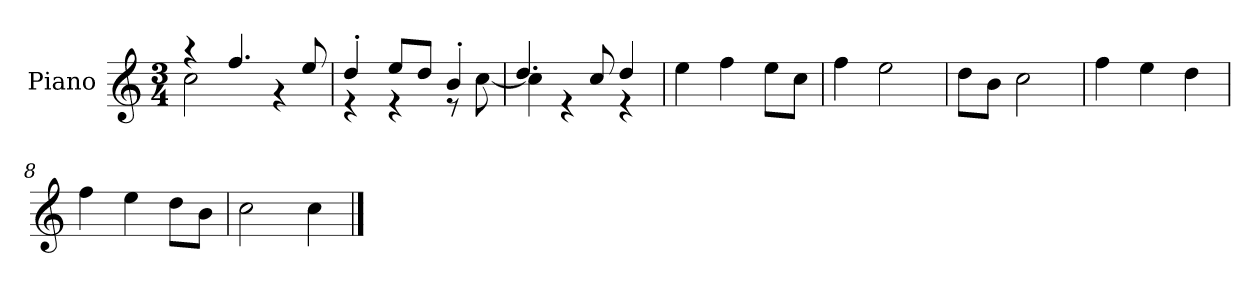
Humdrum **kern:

**kern
*part1
*staff1
*I"Piano
*I'P-no
*clefG2
*k[]
*M3/4
*MM178
=1
*^
4r	2cc\
4.ff/	.
.	4r
8ee/	.
=2	=2
4dd'/	4r
8ee/L	4r
8dd/J	.
4b'/	8r
.	[8cc\
=3	=3
4.dd/	4cc\]
.	4r
8cc/	.
4dd/	4r
*v	*v
=4
4ee\
4ff\
8ee\L
8cc\J
=5
4ff\
2ee\
=6
8dd\L
8b\J
2cc\
=7
4ff\
4ee\
4dd\
=8
4ff\
4ee\
8dd\L
8b\J
=9
2cc\
4cc\
==
*-
